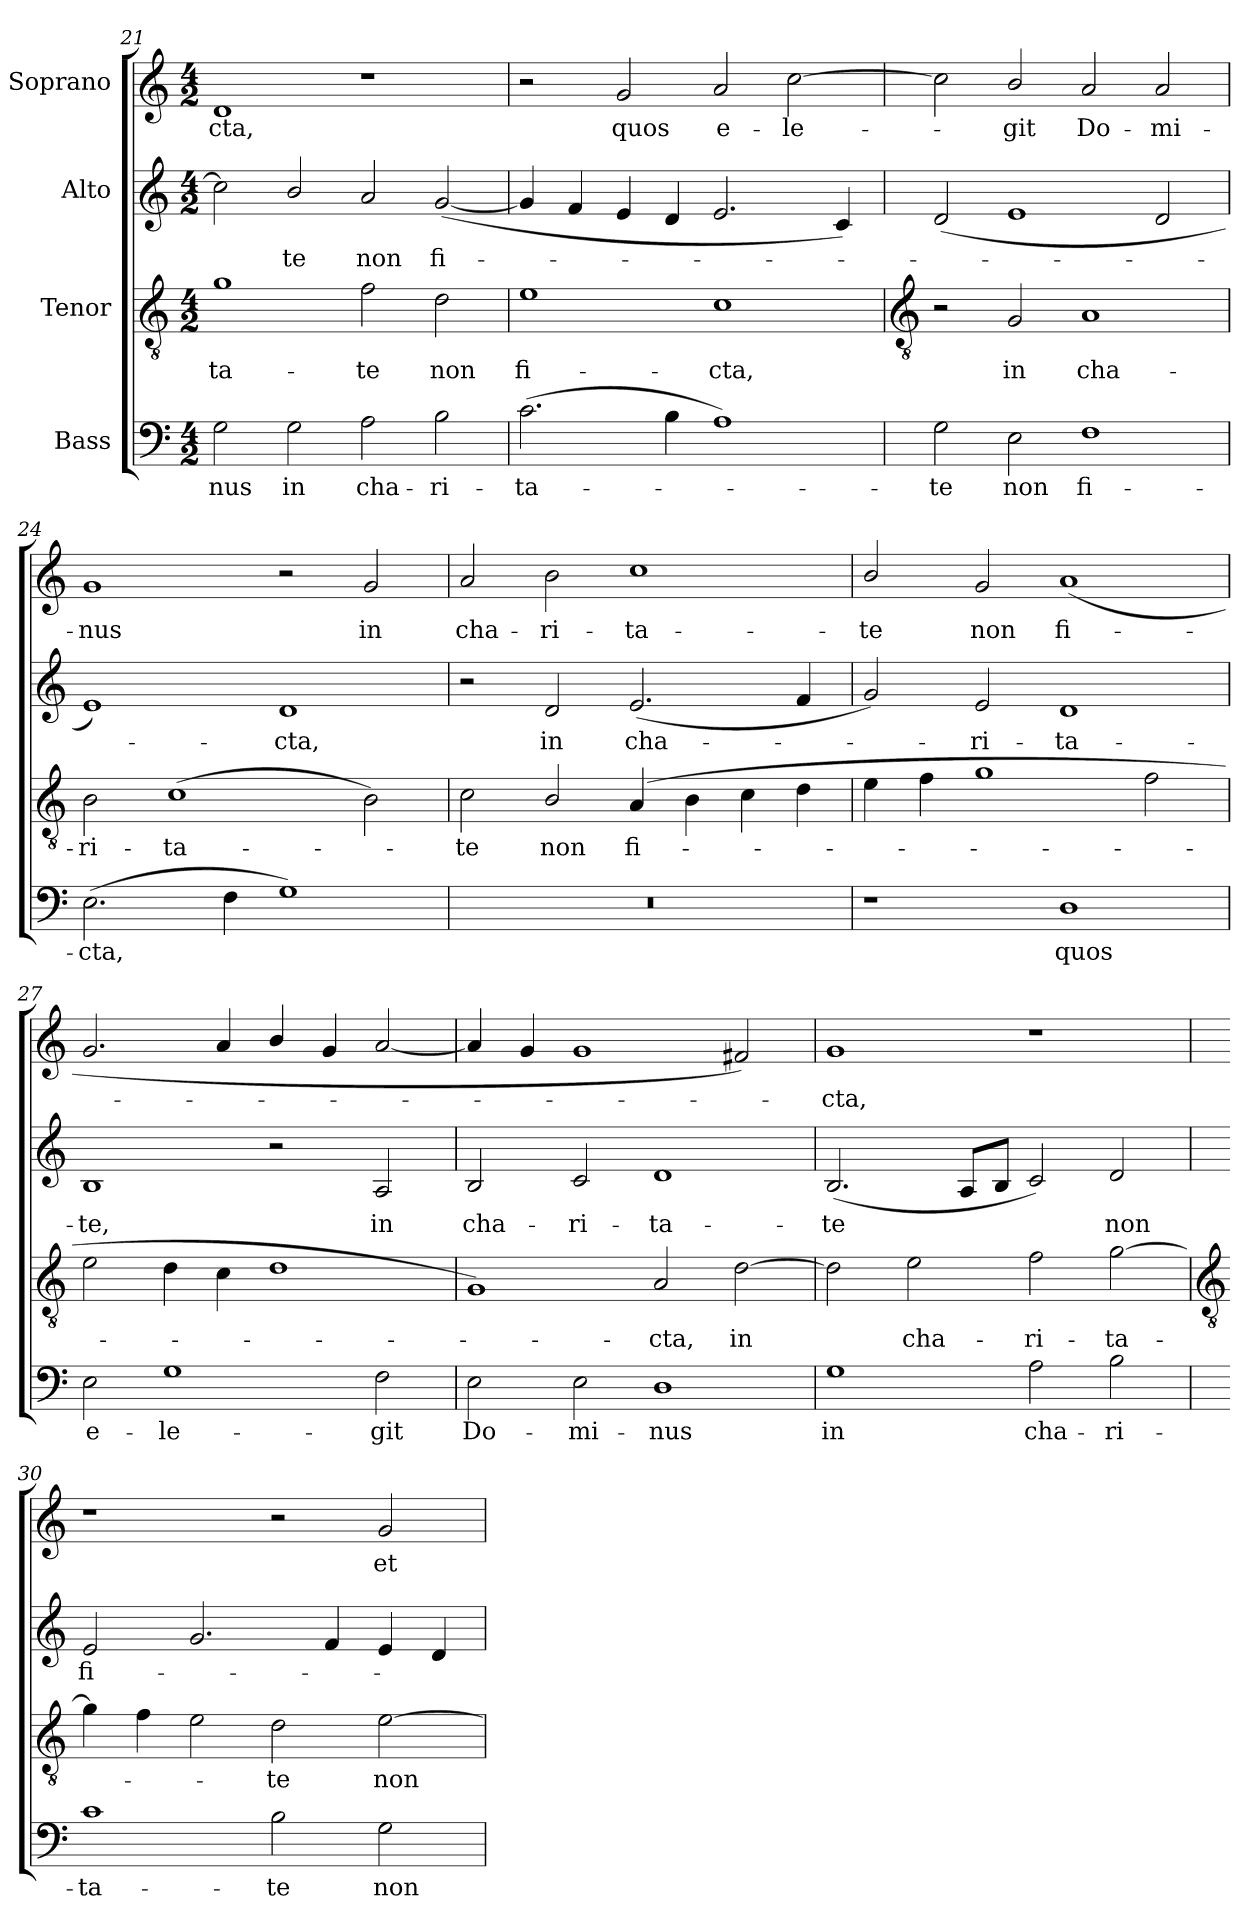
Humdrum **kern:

**kern	**text	**kern	**text	**kern	**text	**kern	**text
*part4	*part4	*part3	*part3	*part2	*part2	*part1	*part1
*staff4	*staff4	*staff3	*staff3	*staff2	*staff2	*staff1	*staff1
*I"Bass	*	*I"Tenor	*	*I"Alto	*	*I"Soprano	*
*clefF4	*	*clefGv2	*	*clefG2	*	*clefG2	*
*k[]	*	*k[]	*	*k[]	*	*k[]	*
*C:	*	*C:	*	*C:	*	*C:	*
*M4/2	*	*M4/2	*	*M4/2	*	*M4/2	*
=21	=21	=21	=21	=21	=21	=21	=21
!	!LO:LY:b	!	!LO:LY:b	!	!	!	!LO:LY:b
2G	-nus	1g	-ta-	2cc]	.	1d	cta,
!	!LO:LY:b	!	!	!	!LO:LY:b	!	!
2G	in	.	.	2b/	te	.	.
!	!LO:LY:b	!	!LO:LY:b	!	!LO:LY:b	!	!
2A	cha-	2f	-te	2a	non	1r	.
!	!LO:LY:b	!	!LO:LY:b	!	!LO:LY:b	!	!
2B	-ri-	2d	non	(<[2g	fi-	.	.
=22	=22	=22	=22	=22	=22	=22	=22
!	!LO:LY:b	!	!LO:LY:b	!	!	!	!
(>2.c	-ta-	1e	fi-	4g]	.	2r	.
.	.	.	.	4f	.	.	.
!	!	!	!	!	!	!	!LO:LY:b
.	.	.	.	4e	.	2g	quos
4B	.	.	.	4d	.	.	.
!	!	!	!LO:LY:b	!	!	!	!LO:LY:b
1A)	.	1c	-cta,	2.e	.	2a	e-
!	!	!	!	!	!	!	!LO:LY:b
.	.	.	.	.	.	[2cc	-le-
.	.	.	.	4c)	.	.	.
!!LO:LB:g=z
=23	=23	=23	=23	=23	=23	=23	=23
*	*	*clefGv2	*	*	*	*	*
!	!LO:LY:b	!	!	!	!	!	!
2G	te	2r	.	(<2d	.	2cc]	.
!	!LO:LY:b	!	!LO:LY:b	!	!	!	!LO:LY:b
2E	non	2G	in	1e	.	2b/	git
!	!LO:LY:b	!	!LO:LY:b	!	!	!	!LO:LY:b
1F	fi-	1A	cha-	.	.	2a	Do-
!	!	!	!	!	!	!	!LO:LY:b
.	.	.	.	2d	.	2a	-mi-
=24	=24	=24	=24	=24	=24	=24	=24
!	!LO:LY:b	!	!LO:LY:b	!	!	!	!LO:LY:b
(>2.E	-cta,	2B	-ri-	1e)	.	1g	-nus
!	!	!	!LO:LY:b	!	!	!	!
.	.	(>1c	-ta-	.	.	.	.
4F	.	.	.	.	.	.	.
!	!	!	!	!	!LO:LY:b	!	!
1G)	.	.	.	1d	cta,	2r	.
!	!	!	!	!	!	!	!LO:LY:b
.	.	2B)	.	.	.	2g	in
=25	=25	=25	=25	=25	=25	=25	=25
!	!	!	!LO:LY:b	!	!	!	!LO:LY:b
0r	.	2c	te	2r	.	2a	cha-
!	!	!	!LO:LY:b	!	!LO:LY:b	!	!LO:LY:b
.	.	2B/	non	2d	in	2b	-ri-
!	!	!	!LO:LY:b	!	!LO:LY:b	!	!LO:LY:b
.	.	(>4A	fi-	(<2.e	cha-	1cc	-ta-
.	.	4B	.	.	.	.	.
.	.	4c	.	.	.	.	.
.	.	4d	.	4f	.	.	.
=26	=26	=26	=26	=26	=26	=26	=26
!	!	!	!	!	!	!	!LO:LY:b
1r	.	4e	.	2g)	.	2b/	-te
.	.	4f	.	.	.	.	.
!	!	!	!	!	!LO:LY:b	!	!LO:LY:b
.	.	1g	.	2e	ri-	2g	non
!	!LO:LY:b	!	!	!	!LO:LY:b	!	!LO:LY:b
1D	quos	.	.	1d	-ta-	(<1a	fi-
.	.	2f	.	.	.	.	.
=27	=27	=27	=27	=27	=27	=27	=27
!	!LO:LY:b	!	!	!	!LO:LY:b	!	!
2E	e-	2e	.	1B	-te,	2.g	.
!	!LO:LY:b	!	!	!	!	!	!
1G	-le-	4d	.	.	.	.	.
.	.	4c	.	.	.	4a	.
.	.	1d	.	2r	.	4b/	.
.	.	.	.	.	.	4g	.
!	!LO:LY:b	!	!	!	!LO:LY:b	!	!
2F	-git	.	.	2A	in	[2a	.
=28	=28	=28	=28	=28	=28	=28	=28
!	!LO:LY:b	!	!	!	!LO:LY:b	!	!
2E	Do-	1G)	.	2B	cha-	4a]	.
.	.	.	.	.	.	4g	.
!	!LO:LY:b	!	!	!	!LO:LY:b	!	!
2E	-mi-	.	.	2c	-ri-	1g	.
!	!LO:LY:b	!	!LO:LY:b	!	!LO:LY:b	!	!
1D	-nus	2A	cta,	1d	-ta-	.	.
!	!	!	!LO:LY:b	!	!	!	!
.	.	[2d	in	.	.	2f#X)	.
=29	=29	=29	=29	=29	=29	=29	=29
!	!LO:LY:b	!	!	!	!LO:LY:b	!	!LO:LY:b
1G	in	2d]	.	(<2.B	-te	1g	cta,
!	!	!	!LO:LY:b	!	!	!	!
.	.	2e	cha-	.	.	.	.
.	.	.	.	8AL	.	.	.
.	.	.	.	8BJ	.	.	.
!	!LO:LY:b	!	!LO:LY:b	!	!	!	!
2A	cha-	2f	-ri-	2c)	.	1r	.
!	!LO:LY:b	!	!LO:LY:b	!	!LO:LY:b	!	!
2B	-ri-	[2g	-ta-	2d	non	.	.
!!LO:LB:g=z
=30	=30	=30	=30	=30	=30	=30	=30
*	*	*clefGv2	*	*	*	*	*
!	!LO:LY:b	!	!	!	!LO:LY:b	!	!
1c	-ta-	4g]	.	2e	fi-	1r	.
.	.	4f	.	.	.	.	.
.	.	2e	.	2.g	.	.	.
!	!LO:LY:b	!	!LO:LY:b	!	!	!	!
2B	-te	2d	te	.	.	2r	.
.	.	.	.	4f	.	.	.
!	!LO:LY:b	!	!LO:LY:b	!	!	!	!LO:LY:b
2G	non	[2e	non	4e	.	2g	et
.	.	.	.	4d	.	.	.
=	=	=	=	=	=	=	=
*-	*-	*-	*-	*-	*-	*-	*-
